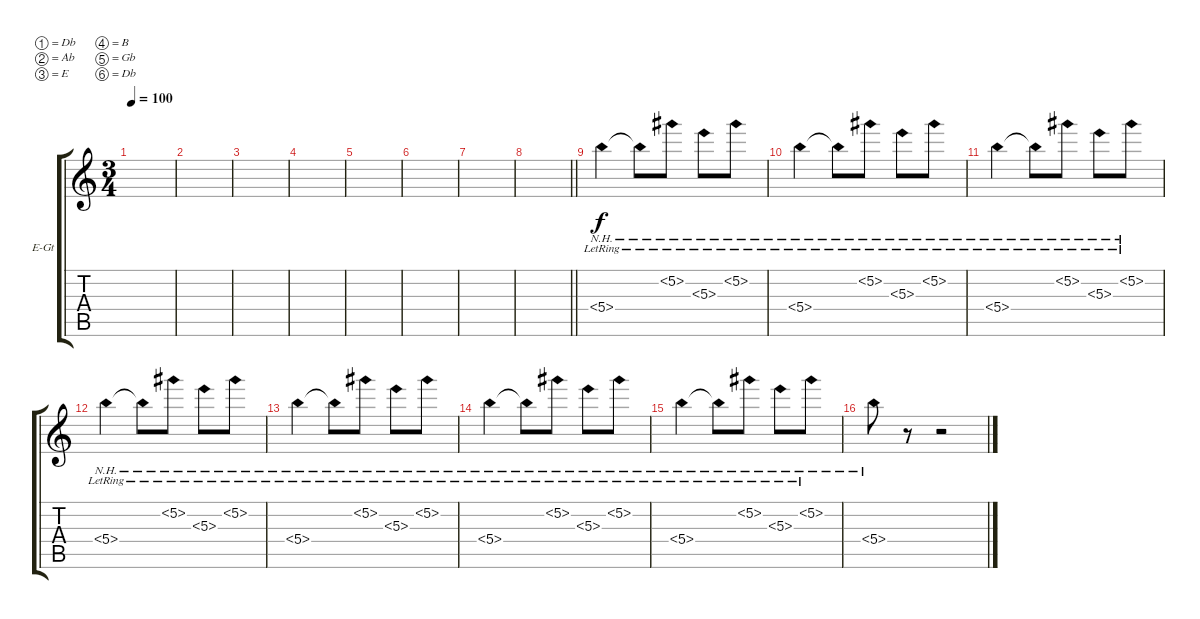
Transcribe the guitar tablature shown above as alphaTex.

\bracketExtendMode groupsimilarinstruments
\firstSystemTrackNameOrientation horizontal
\otherSystemsTrackNameOrientation horizontal
\track ("Solo" "E-Gt") {instrument overdrivenguitar}
\staff {score tabs}
\tuning (Db4 Ab3 E3 B2 Gb2 Db2)
\ts (3 4)
\section ("" "")
\tempo 100
\clef g2
\scale
0.333333
\ks c
|
\scale
0.333333 |
\scale
0.333333 |
\scale
0.333333 |
\scale
0.333333 |
\scale
0.333333 |
\scale
0.333333 |
\scale
0.333333
\barLineRight lightlight
|
\section ("" "")
\scale
0.333333 5.4{nh lr}.4 5.4{nh lr t}.8 5.2{nh lr}.8 5.3{nh lr}.8 5.2{nh lr}.8 |
\scale
0.333333 5.4{nh lr}.4 5.4{nh lr t}.8 5.2{nh lr}.8 5.3{nh lr}.8 5.2{nh lr}.8 |
\scale
0.333333 5.4{nh lr}.4 5.4{nh lr t}.8 5.2{nh lr}.8 5.3{nh lr}.8 5.2{nh lr}.8 |
\scale
0.333333 5.4{nh lr}.4 5.4{nh lr t}.8 5.2{nh lr}.8 5.3{nh lr}.8 5.2{nh lr}.8 |
\scale
0.333333 5.4{nh lr}.4 5.4{nh lr t}.8 5.2{nh lr}.8 5.3{nh lr}.8 5.2{nh lr}.8 |
\scale
0.333333 5.4{nh lr}.4 5.4{nh lr t}.8 5.2{nh lr}.8 5.3{nh lr}.8 5.2{nh lr}.8 |
\scale
0.256303 5.4{nh lr}.4 5.4{nh lr t}.8 5.2{nh lr}.8 5.3{nh lr}.8 5.2{nh lr}.8 |
\scale
0.256303 5.4{nh}.8 r.8 r.2
